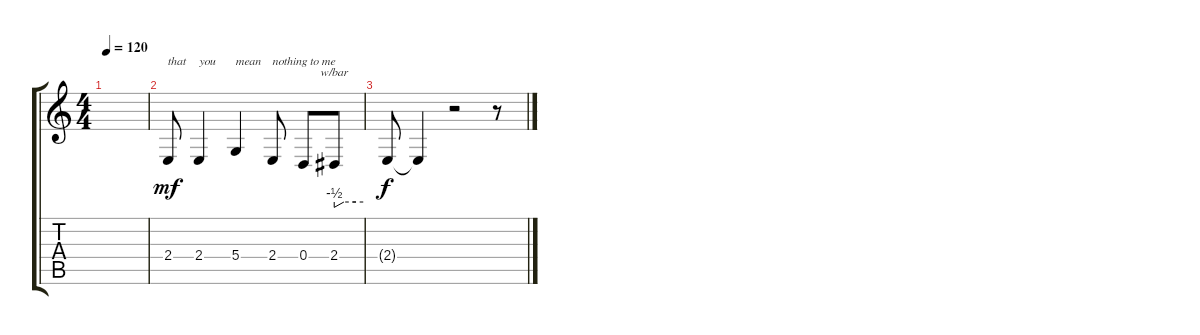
\track "" {instrument lead2sawtooth}
\staff {score tabs}
\tuning (E4 B3 G3 D3 A2 E2) {hide}
\ts (4 4)
\tempo 120
\clef g2
\ks c
|
2.4.8{txt "that " dy mf volume 3} 2.4.4{txt "you"} 5.4.4{txt "mean"} 2.4.8{txt "nothing to me"} 0.4.8 2.4.8{tbe (custom default 0 -2 20 0 45 0 60 0) volume 1} |
2.4{t}.8{dy f} 2.4{t}.4 r.2 r.8
